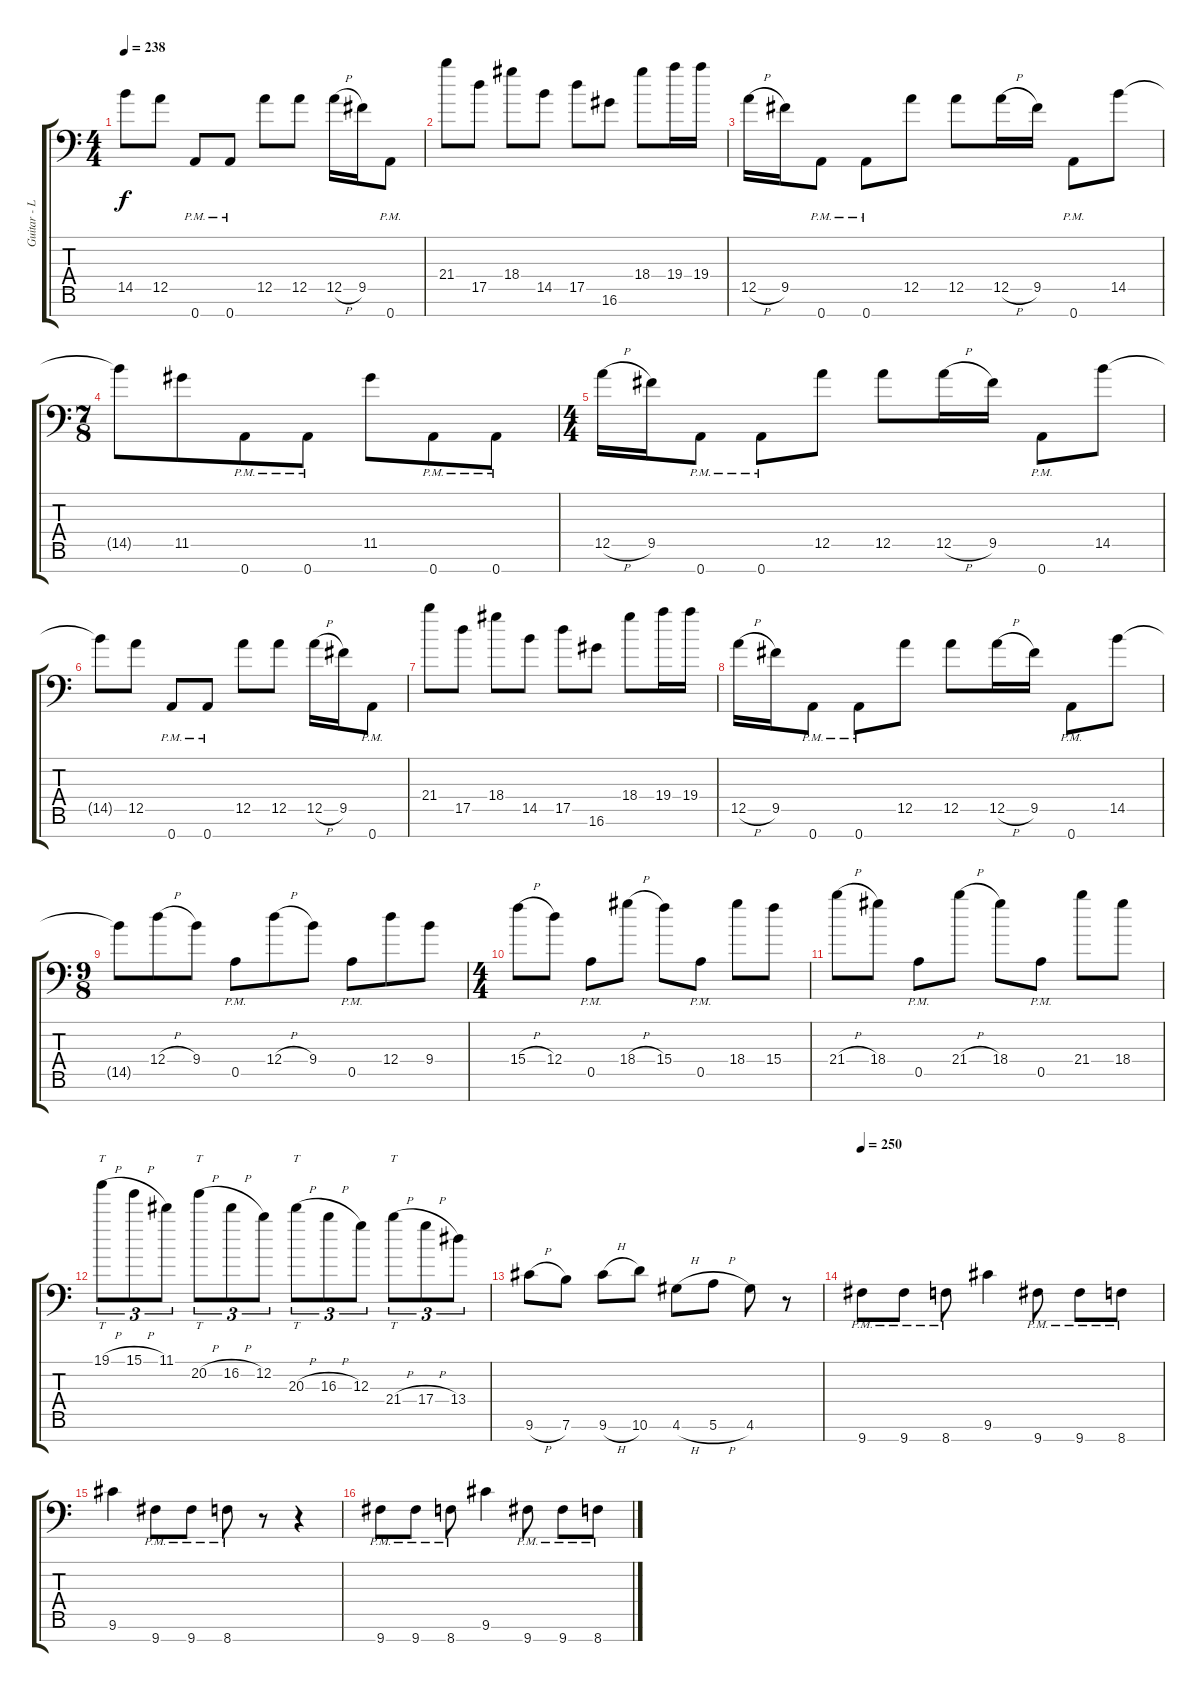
\track ("Guitar - Left channel" "Guitar - L") {instrument distortionguitar}
\staff {score tabs}
\tuning (E4 B3 G3 D3 A2 E2 A1) {hide}
\ts (4 4)
\tempo 238
\clef f4
\ks c
14.5{t}.8{dy f} 12.5.8 0.7{pm}.8 0.7{pm}.8 12.5.8 12.5.8 12.5{h}.16 9.5.16 0.7{pm}.8 |
21.4.8 17.5.8 18.4.8 14.5.8 17.5.8 16.6.8 18.4.8 19.4.16 19.4.16 |
12.5{h}.16 9.5.16 0.7{pm}.8 0.7{pm}.8 12.5.8 12.5.8 12.5{h}.16 9.5.16 0.7{pm}.8 14.5.8 |
\ts (7 8)
14.5{t}.8 11.5.8 0.7{pm}.8 0.7{pm}.8 11.5.8 0.7{pm}.8 0.7{pm}.8 |
\ts (4 4)
12.5{h}.16 9.5.16 0.7{pm}.8 0.7{pm}.8 12.5.8 12.5.8 12.5{h}.16 9.5.16 0.7{pm}.8 14.5.8 |
14.5{t}.8 12.5.8 0.7{pm}.8 0.7{pm}.8 12.5.8 12.5.8 12.5{h}.16 9.5.16 0.7{pm}.8 |
21.4.8 17.5.8 18.4.8 14.5.8 17.5.8 16.6.8 18.4.8 19.4.16 19.4.16 |
12.5{h}.16 9.5.16 0.7{pm}.8 0.7{pm}.8 12.5.8 12.5.8 12.5{h}.16 9.5.16 0.7{pm}.8 14.5.8 |
\ts (9 8)
14.5{t}.8 12.4{h}.8 9.4.8 0.5{pm}.8 12.4{h}.8 9.4.8 0.5{pm}.8 12.4.8 9.4.8 |
\ts (4 4)
15.4{h}.8 12.4.8 0.5{pm}.8 18.4{h}.8 15.4.8 0.5{pm}.8 18.4.8 15.4.8 |
21.4{h}.8 18.4.8 0.5{pm}.8 21.4{h}.8 18.4.8 0.5{pm}.8 21.4.8 18.4.8 |
19.1{h}.8{tt tu (3 2)} 15.1{h}.8{tu (3 2)} 11.1.8{tu (3 2)} 20.2{h}.8{tt tu (3 2)} 16.2{h}.8{tu (3 2)} 12.2.8{tu (3 2)} 20.3{h}.8{tt tu (3 2)} 16.3{h}.8{tu (3 2)} 12.3.8{tu (3 2)} 21.4{h}.8{tt tu (3 2)} 17.4{h}.8{tu (3 2)} 13.4.8{tu (3 2)} |
9.6{h}.8 7.6.8 9.6{h}.8 10.6.8 4.6{h}.8 5.6{h}.8 4.6.8 r.8 |
\tempo 250
9.7{pm}.8 9.7{pm}.8 8.7{pm}.8 9.6.4 9.7{pm}.8 9.7{pm}.8 8.7{pm}.8 |
9.6.4 9.7{pm}.8 9.7{pm}.8 8.7{pm}.8 r.8 r.4 |
9.7{pm}.8 9.7{pm}.8 8.7{pm}.8 9.6.4 9.7{pm}.8 9.7{pm}.8 8.7{pm}.8
